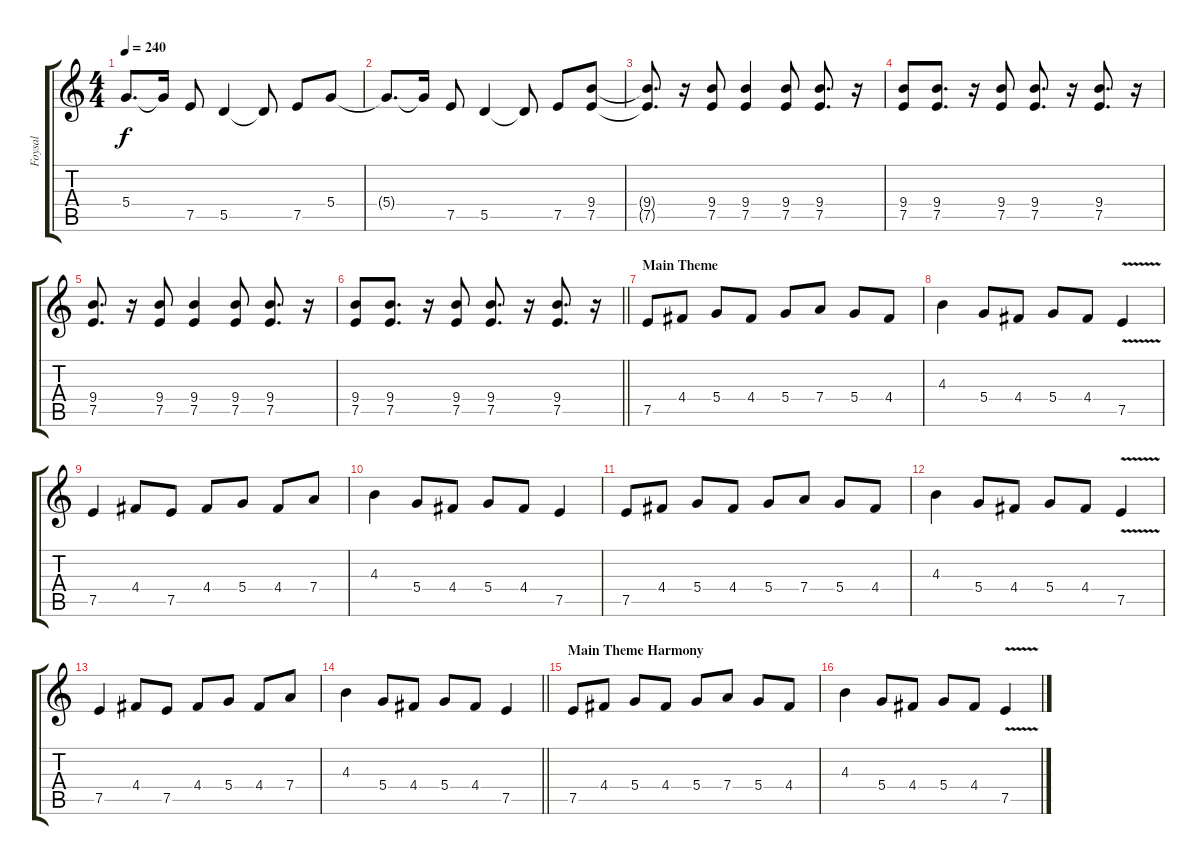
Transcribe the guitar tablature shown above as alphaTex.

\track ("Foysal" "Foysal") {instrument distortionguitar}
\staff {score tabs}
\tuning (E4 B3 G3 D3 A2 E2) {hide}
\ts (4 4)
\tempo 240
\clef g2
\ks c
5.4{t}.8{d dy f} 5.4{t}.16 7.5.8 5.5.4 5.5{t}.8 7.5.8 5.4.8 |
5.4{t}.8{d} 5.4{t}.16 7.5.8 5.5.4 5.5{t}.8 7.5.8 (9.4 7.5).8 |
(9.4{t} 7.5{t}).8{d} r.16 (9.4 7.5).8 (9.4 7.5).4 (9.4 7.5).8 (9.4 7.5).8{d} r.16 |
(9.4 7.5).8 (9.4 7.5).8{d} r.16 (9.4 7.5).8 (9.4 7.5).8{d} r.16 (9.4 7.5).8{d} r.16 |
(9.4 7.5).8{d} r.16 (9.4 7.5).8 (9.4 7.5).4 (9.4 7.5).8 (9.4 7.5).8{d} r.16 |
\barLineRight lightlight
(9.4 7.5).8 (9.4 7.5).8{d} r.16 (9.4 7.5).8 (9.4 7.5).8{d} r.16 (9.4 7.5).8{d} r.16 |
\section ("" "Main Theme")
7.5.8 4.4.8 5.4.8 4.4.8 5.4.8 7.4.8 5.4.8 4.4.8 |
4.3.4 5.4.8 4.4.8 5.4.8 4.4.8 7.5{v}.4 |
7.5.4 4.4.8 7.5.8 4.4.8 5.4.8 4.4.8 7.4.8 |
4.3.4 5.4.8 4.4.8 5.4.8 4.4.8 7.5.4 |
7.5.8 4.4.8 5.4.8 4.4.8 5.4.8 7.4.8 5.4.8 4.4.8 |
4.3.4 5.4.8 4.4.8 5.4.8 4.4.8 7.5{v}.4 |
7.5.4 4.4.8 7.5.8 4.4.8 5.4.8 4.4.8 7.4.8 |
\barLineRight lightlight
4.3.4 5.4.8 4.4.8 5.4.8 4.4.8 7.5.4 |
\section ("" "Main Theme Harmony")
7.5.8 4.4.8 5.4.8 4.4.8 5.4.8 7.4.8 5.4.8 4.4.8 |
4.3.4 5.4.8 4.4.8 5.4.8 4.4.8 7.5{v}.4
